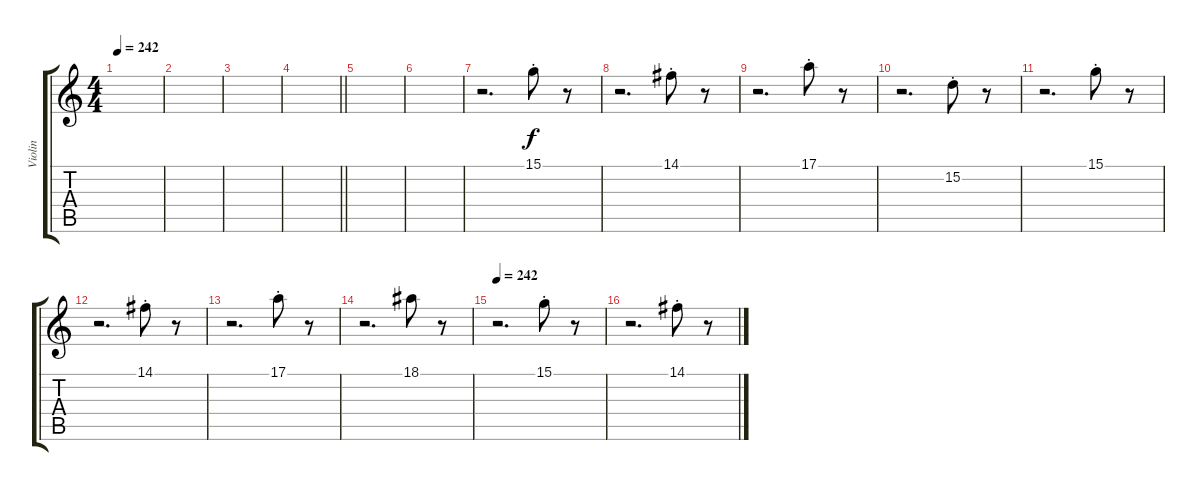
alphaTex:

\track ("Violin" "Violin") {instrument pizzicatostrings}
\staff {score tabs}
\tuning (E4 B3 G3 D3 A2 E2) {hide}
\ts (4 4)
\tempo 242
\clef g2
\ks c
|
|
|
\barLineRight lightlight
|
|
|
r.2{d} 15.1{st}.8{volume 7} r.8 |
r.2{d} 14.1{st}.8 r.8 |
r.2{d} 17.1{st}.8 r.8 |
r.2{d} 15.2{st}.8 r.8 |
r.2{d} 15.1{st}.8 r.8 |
r.2{d} 14.1{st}.8 r.8 |
r.2{d} 17.1{st}.8 r.8 |
r.2{d} 18.1.8 r.8 |
\tempo 242
r.2{d} 15.1{st}.8 r.8 |
r.2{d} 14.1{st}.8 r.8
